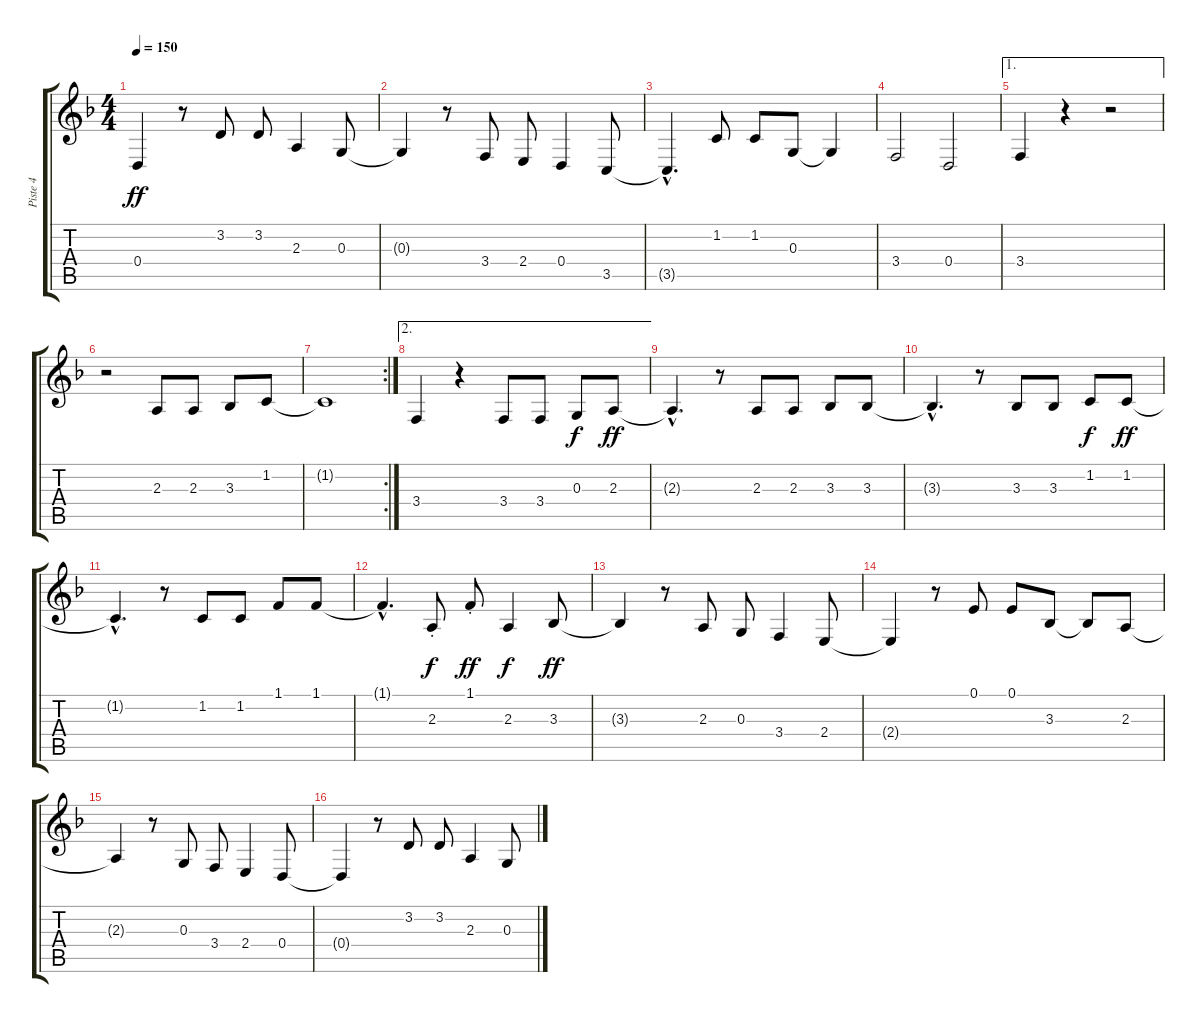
\track ("Piste 4" "Piste 4") {instrument tangoaccordion}
\staff {score tabs}
\tuning (E4 B3 G3 D3 A2 E2) {hide}
\ts (4 4)
\tempo 150
\clef g2
\ks f
0.4{t}.4{dy ff} r.8 3.2.8 3.2.8 2.3.4 0.3.8 |
0.3{t}.4 r.8 3.4.8 2.4.8 0.4.4 3.5.8 |
3.5{hac t}.4{d} 1.2.8 1.2.8 0.3.8 0.3{t}.4 |
3.4.2 0.4.2 |
\ae 1
3.4.4 r.4 r.2 |
r.2 2.3.8 2.3.8 3.3.8 1.2.8 |
\rc 2
1.2{t}.1 |
\ae 2
3.4.4 r.4 3.4.8 3.4.8 0.3.8{dy f} 2.3.8{dy ff} |
2.3{hac t}.4{d} r.8 2.3.8 2.3.8 3.3.8 3.3.8 |
3.3{hac t}.4{d} r.8 3.3.8 3.3.8 1.2.8{dy f} 1.2.8{dy ff} |
1.2{hac t}.4{d} r.8 1.2.8 1.2.8 1.1.8 1.1.8 |
1.1{hac t}.4{d} 2.3{st}.8{dy f} 1.1{st}.8{dy ff} 2.3.4{dy f} 3.3.8{dy ff} |
3.3{t}.4 r.8 2.3.8 0.3.8 3.4.4 2.4.8 |
2.4{t}.4 r.8 0.1.8 0.1.8 3.3.8 3.3{t}.8 2.3.8 |
2.3{t}.4 r.8 0.3.8 3.4.8 2.4.4 0.4.8 |
0.4{t}.4 r.8 3.2.8 3.2.8 2.3.4 0.3.8
